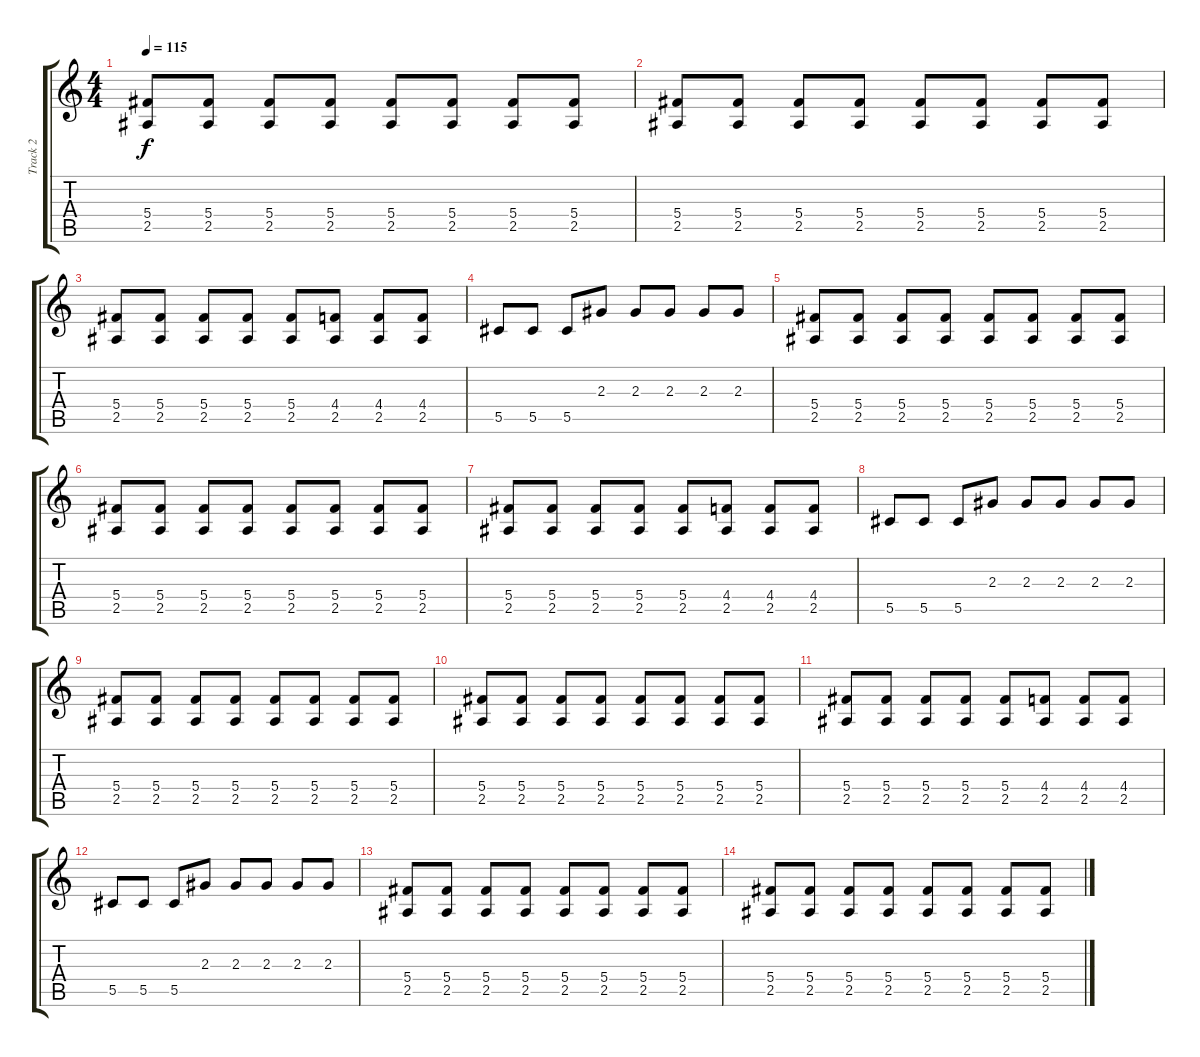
\track ("Track 2" "Track 2") {instrument distortionguitar}
\staff {score tabs}
\tuning (Eb4 Bb3 Gb3 Db3 Ab2 Eb2) {hide}
\ts (4 4)
\tempo 115
\clef g2
\ks c
(5.4 2.5).8{dy f} (5.4 2.5).8 (5.4 2.5).8 (5.4 2.5).8 (5.4 2.5).8 (5.4 2.5).8 (5.4 2.5).8 (5.4 2.5).8 |
(5.4 2.5).8 (5.4 2.5).8 (5.4 2.5).8 (5.4 2.5).8 (5.4 2.5).8 (5.4 2.5).8 (5.4 2.5).8 (5.4 2.5).8 |
(5.4 2.5).8{volume 8 instrument distortionguitar} (5.4 2.5).8 (5.4 2.5).8 (5.4 2.5).8 (5.4 2.5).8 (4.4 2.5).8 (4.4 2.5).8 (4.4 2.5).8 |
5.5.8 5.5.8 5.5.8 2.3.8 2.3.8 2.3.8 2.3.8 2.3.8 |
(5.4 2.5).8 (5.4 2.5).8 (5.4 2.5).8 (5.4 2.5).8 (5.4 2.5).8 (5.4 2.5).8 (5.4 2.5).8 (5.4 2.5).8 |
(5.4 2.5).8 (5.4 2.5).8 (5.4 2.5).8 (5.4 2.5).8 (5.4 2.5).8 (5.4 2.5).8 (5.4 2.5).8 (5.4 2.5).8 |
(5.4 2.5).8{volume 8 instrument distortionguitar} (5.4 2.5).8 (5.4 2.5).8 (5.4 2.5).8 (5.4 2.5).8 (4.4 2.5).8 (4.4 2.5).8 (4.4 2.5).8 |
5.5.8 5.5.8 5.5.8 2.3.8 2.3.8 2.3.8 2.3.8 2.3.8 |
(5.4 2.5).8 (5.4 2.5).8 (5.4 2.5).8 (5.4 2.5).8 (5.4 2.5).8 (5.4 2.5).8 (5.4 2.5).8 (5.4 2.5).8 |
(5.4 2.5).8 (5.4 2.5).8 (5.4 2.5).8 (5.4 2.5).8 (5.4 2.5).8 (5.4 2.5).8 (5.4 2.5).8 (5.4 2.5).8 |
(5.4 2.5).8{volume 8 instrument distortionguitar} (5.4 2.5).8 (5.4 2.5).8 (5.4 2.5).8 (5.4 2.5).8 (4.4 2.5).8 (4.4 2.5).8 (4.4 2.5).8 |
5.5.8 5.5.8 5.5.8 2.3.8 2.3.8 2.3.8 2.3.8 2.3.8 |
(5.4 2.5).8 (5.4 2.5).8 (5.4 2.5).8 (5.4 2.5).8 (5.4 2.5).8 (5.4 2.5).8 (5.4 2.5).8 (5.4 2.5).8 |
(5.4 2.5).8 (5.4 2.5).8 (5.4 2.5).8 (5.4 2.5).8 (5.4 2.5).8 (5.4 2.5).8 (5.4 2.5).8 (5.4 2.5).8
